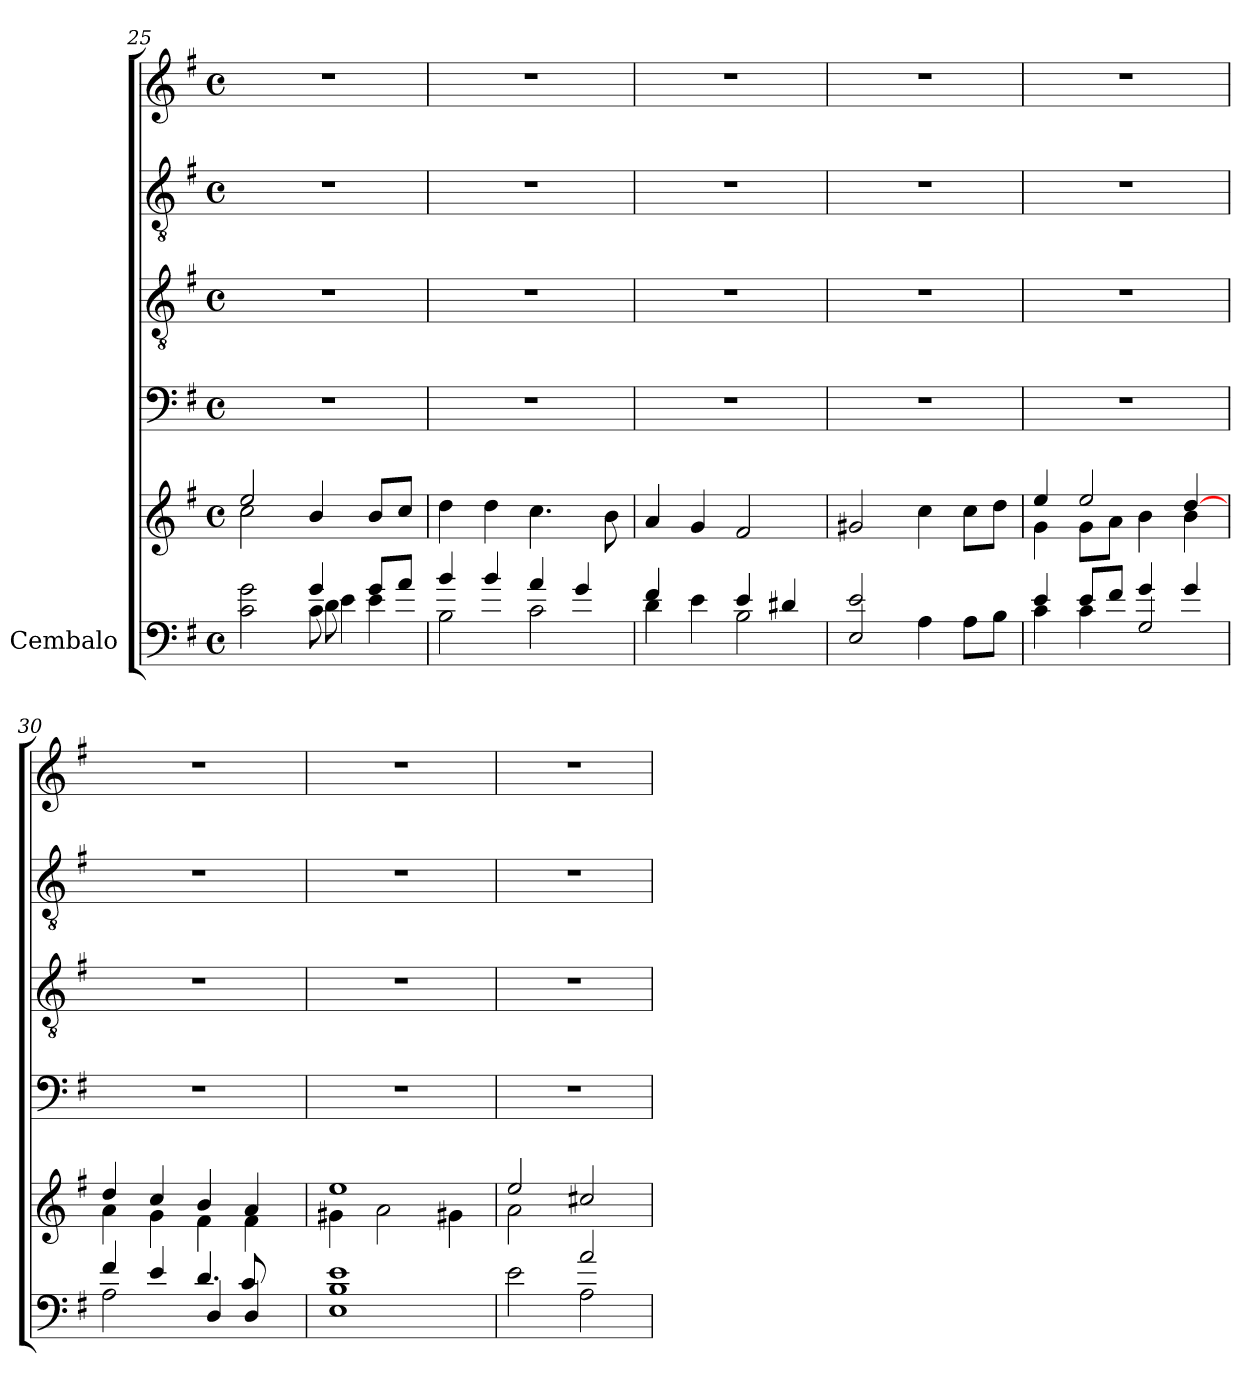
**kern	**kern	**kern	**kern	**kern	**kern
*part5	*part5	*part4	*part3	*part2	*part1
*staff6	*staff5	*staff4	*staff3	*staff2	*staff1
*I"Cembalo	*	*	*	*	*
*clefF4	*clefG2	*clefF4	*clefGv2	*clefGv2	*clefG2
*k[f#]	*k[f#]	*k[f#]	*k[f#]	*k[f#]	*k[f#]
*G:	*G:	*G:	*G:	*G:	*G:
*M4/4	*M4/4	*M4/4	*M4/4	*M4/4	*M4/4
*met(c)	*met(c)	*met(c)	*met(c)	*met(c)	*met(c)
=25	=25	=25	=25	=25	=25
*^	*^	*	*	*	*
*	*^	*	*	*	*	*	*
*	*	*^	*	*	*	*	*	*
2c\ 2g\	2ryy	2ryy	2ryy	2cc\	2ee/	1r	1r	1r	1r
8c\	8d\	4e\	4g/	2ryy	4b/	.	.	.	.
4.ryy	4.ryy	.	.	.	.	.	.	.	.
.	.	8g/L	4e\	.	8b/L	.	.	.	.
.	.	8a/J	.	.	8cc/J	.	.	.	.
*	*v	*v	*v	*	*	*	*	*	*
*	*	*v	*v	*	*	*	*
=26	=26	=26	=26	=26	=26	=26
4b/	2B\	4dd\	1r	1r	1r	1r
4b/	.	4dd\	.	.	.	.
4a/	2c\	4.cc\	.	.	.	.
4g/	.	.	.	.	.	.
.	.	8b\	.	.	.	.
=27	=27	=27	=27	=27	=27	=27
4d\	4f#/	4a/	1r	1r	1r	1r
4e\	4ryy	4g/	.	.	.	.
4e/	2B\	2f#/	.	.	.	.
4d#X/	.	.	.	.	.	.
!!LO:LB:g=z
=28	=28	=28	=28	=28	=28	=28
2E/	2e/	2g#X/	1r	1r	1r	1r
4ryy	4A\	4cc\	.	.	.	.
8A\L	4ryy	8cc\L	.	.	.	.
8B\J	.	8dd\J	.	.	.	.
=29	=29	=29	=29	=29	=29	=29
*	*	*^	*	*	*	*
4c\	4e/	4ee/	4g\	1r	1r	1r	1r
8e/L	4c\	2ee/	8g\L	.	.	.	.
8f#/J	.	.	8a\J	.	.	.	.
4g/	2G/	.	4b\	.	.	.	.
4g/	.	[>4dd/	4b\	.	.	.	.
=30	=30	=30	=30	=30	=30	=30	=30
*	*^	*	*	*	*	*	*
2A\	4f#/	2.ryy	4a\	4dd/	1r	1r	1r	1r
.	4e/	.	4cc/	4g\	.	.	.	.
4.d/	4D/	.	4b/	4f#\	.	.	.	.
.	4D/	8c/	4f#\	4a/	.	.	.	.
8ryy	.	8ryy	.	.	.	.	.	.
*v	*v	*v	*	*	*	*	*	*
=31	=31	=31	=31	=31	=31	=31
1E 1B 1e	1ee	4g#X\	1r	1r	1r	1r
.	.	2a\	.	.	.	.
.	.	4g#X\	.	.	.	.
=32	=32	=32	=32	=32	=32	=32
*^	*	*	*	*	*	*
2ryy	2e\	2ee/	2a\	1r	1r	1r	1r
2a/	2A\	2cc#X/	2ryy	.	.	.	.
*v	*v	*	*	*	*	*	*
*	*v	*v	*	*	*	*
=	=	=	=	=	=
*-	*-	*-	*-	*-	*-
